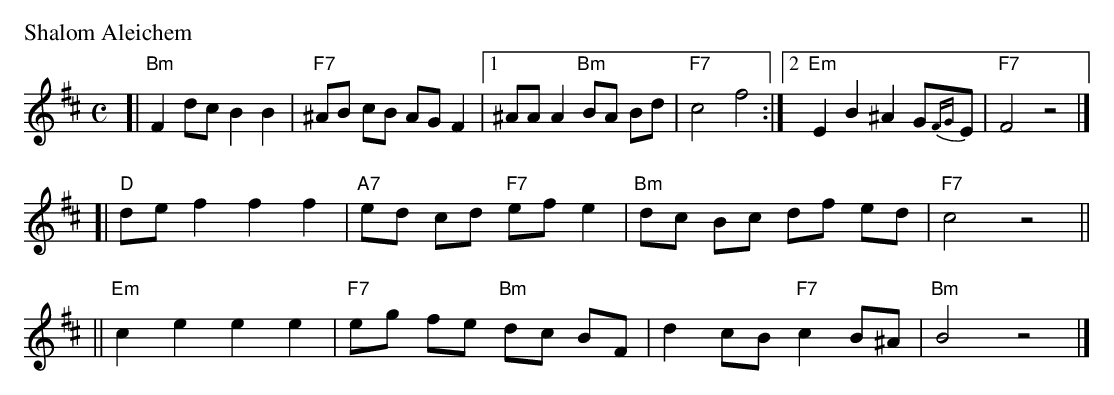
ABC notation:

X:1
P: Shalom Aleichem
M: C
L: a/8
K: Bm
[|"Bm"F2 dc B2 B2 \
| "F7"^AB cB AG F2 \
|1 ^AA A2 "Bm"BA Bd \
| "F7"c4 f4 \
:|2 "Em"E2 B2 ^A2 G{FG}E \
| "F7"F4 z4 |]
[|"D"de f2 f2 f2 \
| "A7"ed cd "F7"ef e2 \
| "Bm"dc Bc df ed \
| "F7"c4 z4 ||
||"Em"c2 e2 e2 e2 \
| "F7"eg fe "Bm"dc BF \
| d2 cB "F7"c2 B^A \
| "Bm"B4 z4 |]
